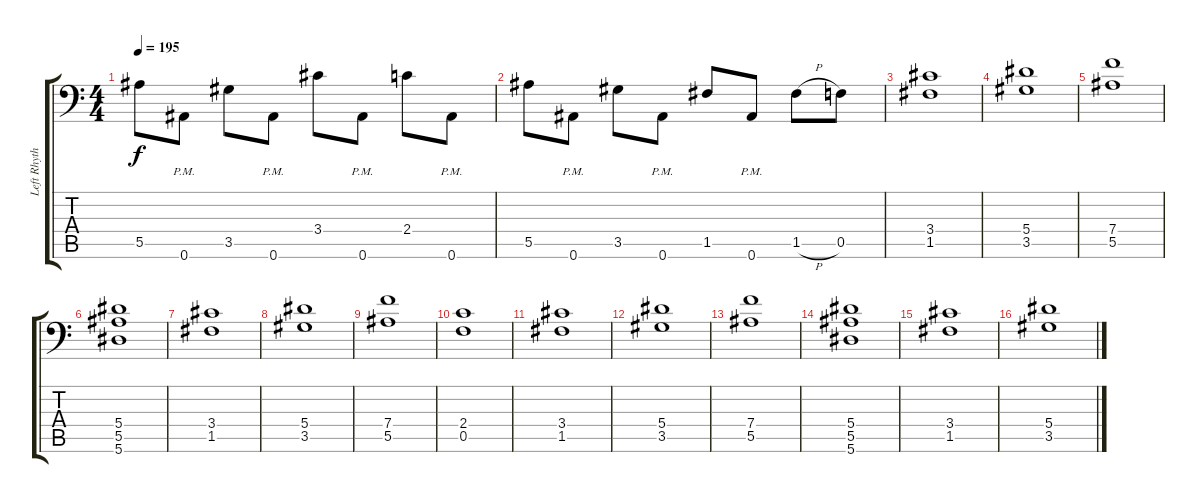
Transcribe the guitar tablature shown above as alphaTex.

\track ("Left Rhythm" "Left Rhyth") {instrument distortionguitar}
\staff {score tabs}
\tuning (C4 G3 Eb3 Bb2 F2 Bb1) {hide}
\ts (4 4)
\tempo 195
\clef f4
\ks c
5.5.8{dy f} 0.6{pm}.8 3.5.8 0.6{pm}.8 3.4.8 0.6{pm}.8 2.4.8 0.6{pm}.8 |
5.5.8 0.6{pm}.8 3.5.8 0.6{pm}.8 1.5.8 0.6{pm}.8 1.5{h}.8 0.5.8 |
(3.4 1.5).1 |
(5.4 3.5).1 |
(7.4 5.5).1 |
(5.4 5.5 5.6).1 |
(3.4 1.5).1 |
(5.4 3.5).1 |
(7.4 5.5).1 |
(2.4 0.5).1 |
(3.4 1.5).1 |
(5.4 3.5).1 |
(7.4 5.5).1 |
(5.4 5.5 5.6).1 |
(3.4 1.5).1 |
(5.4 3.5).1
